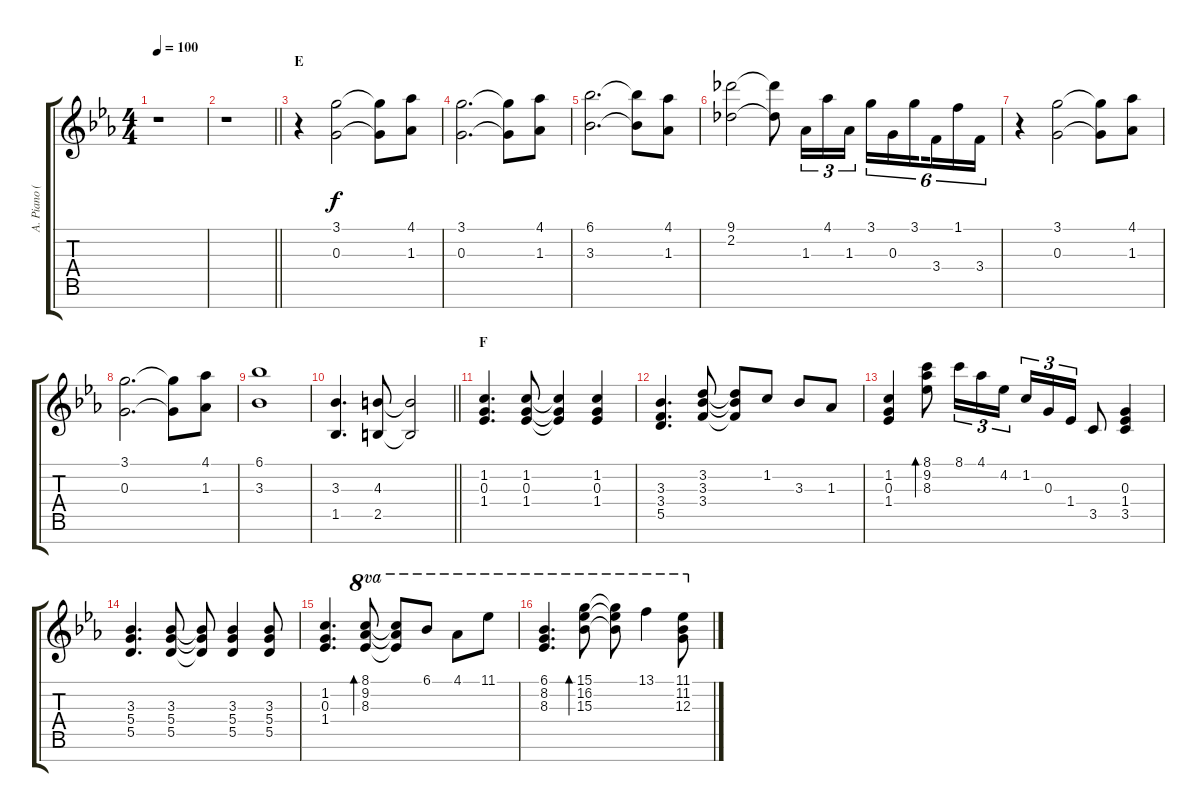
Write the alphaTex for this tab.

\track ("A. Piano (Right Hand)" "A. Piano (") {instrument acousticgrandpiano}
\staff {score tabs}
\tuning (E5 B4 G4 D4 A3 E3 B2) {hide}
\ts (4 4)
\tempo 100
\clef g2
\ks eb
r.1{dy f} |
\barLineRight lightlight
r.1 |
\section ("" "E")
r.4 (3.1 0.3).2 (3.1{t} 0.3{t}).8 (4.1 1.3).8 |
(3.1 0.3).2{d} (3.1{t} 0.3{t}).8 (4.1 1.3).8 |
(6.1 3.3).2{d} (6.1{t} 3.3{t}).8 (4.1 1.3).8 |
(9.1 2.2).2 (9.1{t} 2.2{t}).8 1.3.16{tu (3 2)} 4.1.16{tu (3 2)} 1.3.16{tu (3 2)} 3.1.16{tu (6 4)} 0.3.16{tu (6 4)} 3.1.16{tu (6 4) beam splitsecondary} 3.4.16{tu (6 4)} 1.1.16{tu (6 4)} 3.4.16{tu (6 4)} |
r.4 (3.1 0.3).2 (3.1{t} 0.3{t}).8 (4.1 1.3).8 |
(3.1 0.3).2{d} (3.1{t} 0.3{t}).8 (4.1 1.3).8 |
(6.1 3.3).1 |
\barLineRight lightlight
(3.3 1.5).4{d} (4.3 2.5).8 (4.3{t} 2.5{t}).2 |
\section ("" "F")
(1.2 0.3 1.4).4{d} (1.2 0.3 1.4).8 (1.2{t} 0.3{t} 1.4{t}).4 (1.2 0.3 1.4).4 |
(3.3 3.4 5.5).4{d} (3.2 3.3 3.4).8 (3.2{t} 3.3{t} 3.4{t}).8 1.2.8 3.3.8 1.3.8 |
(1.2 0.3 1.4).4 (8.1 9.2 8.3).8{bd 120} 8.1.16{tu (3 2)} 4.1.16{tu (3 2)} 4.2.16{tu (3 2)} 1.2.16{tu (3 2)} 0.3.16{tu (3 2)} 1.4.16{tu (3 2)} 3.5.8 (0.3 1.4 3.5).4 |
(3.3 5.4 5.5).4{d} (3.3 5.4 5.5).8 (3.3{t} 5.4{t} 5.5{t}).8 (3.3 5.4 5.5).4 (3.3 5.4 5.5).8 |
(1.2 0.3 1.4).4{d} (8.1 9.2 8.3).8{bd 120 ot 8va} (8.1{t} 9.2{t} 8.3{t}).8{ot 8va} 6.1.8{ot 8va} 4.1.8{ot 8va} 11.1.8{ot 8va} |
(6.1 8.2 8.3).4{d ot 8va} (15.1 16.2 15.3).8{bd 120 ot 8va} (15.1{t} 16.2{t} 15.3{t}).8{ot 8va} 13.1.4{ot 8va} (11.1 11.2 12.3).8{ot 8va}
